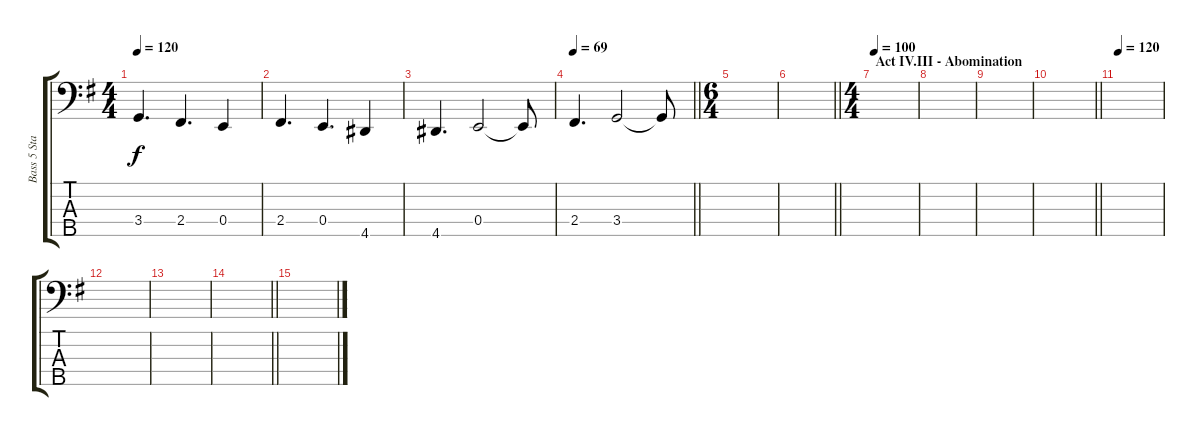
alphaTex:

\track ("Bass 5 Standard" "Bass 5 Sta") {instrument electricbassfinger}
\staff {score tabs}
\tuning (G2 D2 A1 E1 B0) {hide}
\ts (4 4)
\tempo 120
\clef f4
\ks eminor
3.4.4{d dy f} 2.4.4{d} 0.4.4 |
2.4.4{d} 0.4.4{d} 4.5.4 |
4.5.4{d} 0.4.2 0.4{t}.8 |
\tempo 69
\barLineRight lightlight
2.4.4{d} 3.4.2 3.4{t}.8 |
\ts (6 4)
|
\barLineRight lightlight
|
\ts (4 4)
\section ("" "Act IV.III - Abomination")
\tempo 100
|
|
|
\barLineRight lightlight
|
\tempo 120
|
|
|
\barLineRight lightlight
|
\section ("" "")
